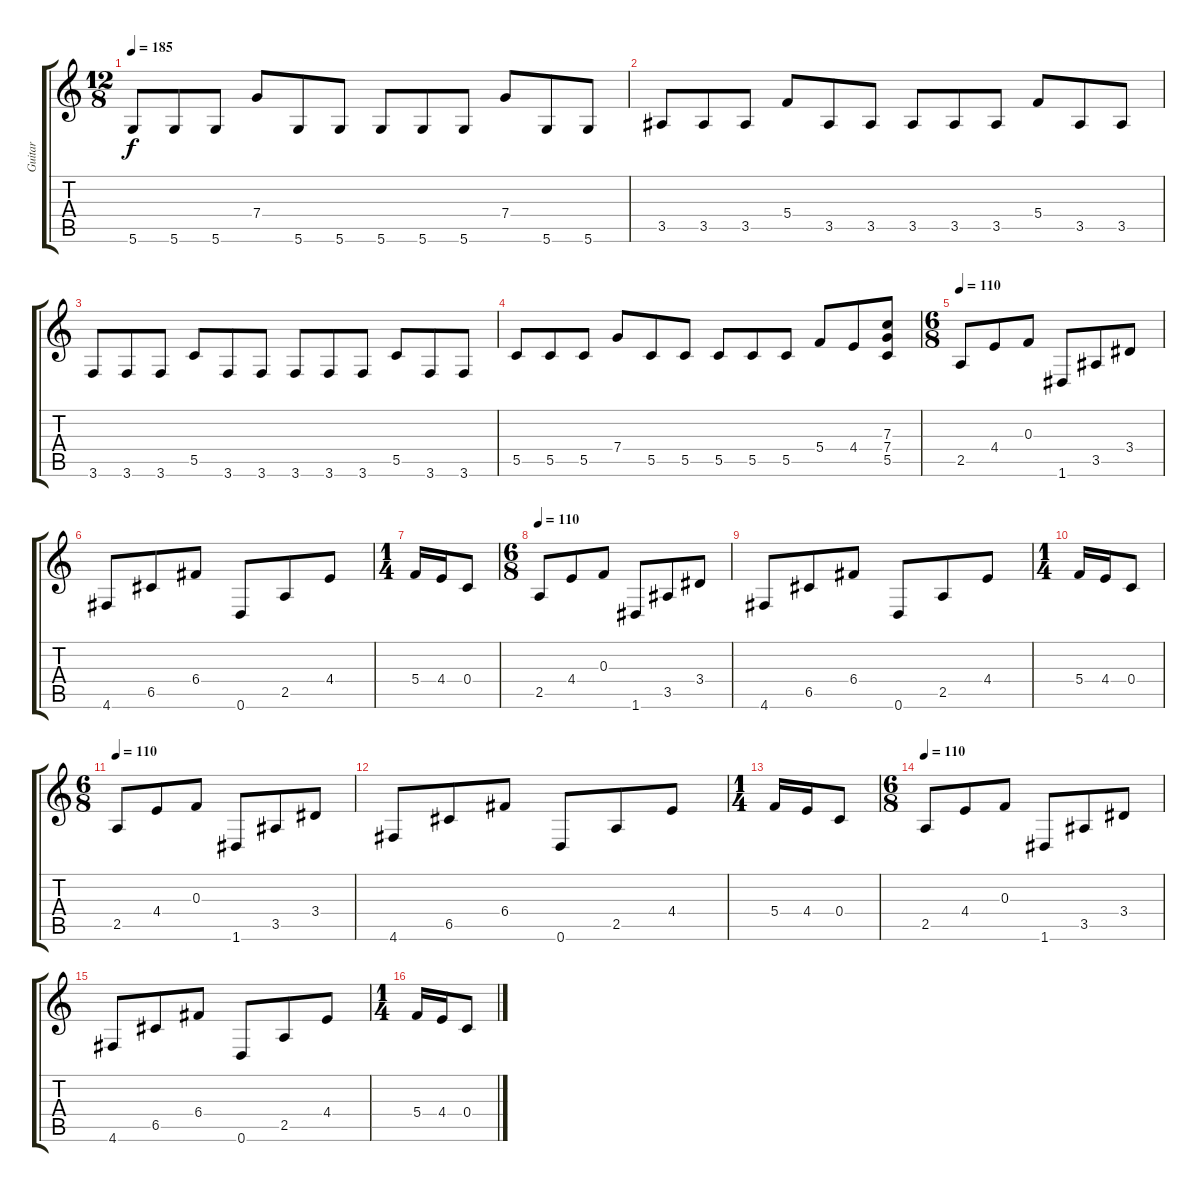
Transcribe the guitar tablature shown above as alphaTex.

\track ("Guitar" "Guitar") {instrument distortionguitar}
\staff {score tabs}
\tuning (D4 A3 F3 C3 G2 D2) {hide}
\ts (12 8)
\tempo 185
\clef g2
\ks c
5.6.8{dy f} 5.6.8 5.6.8 7.4.8 5.6.8 5.6.8 5.6.8 5.6.8 5.6.8 7.4.8 5.6.8 5.6.8 |
3.5.8 3.5.8 3.5.8 5.4.8 3.5.8 3.5.8 3.5.8 3.5.8 3.5.8 5.4.8 3.5.8 3.5.8 |
3.6.8 3.6.8 3.6.8 5.5.8 3.6.8 3.6.8 3.6.8 3.6.8 3.6.8 5.5.8 3.6.8 3.6.8 |
5.5.8 5.5.8 5.5.8 7.4.8 5.5.8 5.5.8 5.5.8 5.5.8 5.5.8 5.4.8 4.4.8 (7.3 7.4 5.5).8 |
\ts (6 8)
\tempo 110
2.5.8 4.4.8 0.3.8 1.6.8 3.5.8 3.4.8 |
4.6.8 6.5.8 6.4.8 0.6.8 2.5.8 4.4.8 |
\ts (1 4)
5.4.16 4.4.16 0.4.8 |
\ts (6 8)
\tempo 110
2.5.8 4.4.8 0.3.8 1.6.8 3.5.8 3.4.8 |
4.6.8{volume 8} 6.5.8 6.4.8 0.6.8 2.5.8 4.4.8 |
\ts (1 4)
5.4.16 4.4.16 0.4.8 |
\ts (6 8)
\tempo 110
2.5.8 4.4.8 0.3.8 1.6.8 3.5.8 3.4.8 |
4.6.8 6.5.8 6.4.8 0.6.8 2.5.8 4.4.8 |
\ts (1 4)
5.4.16 4.4.16 0.4.8 |
\ts (6 8)
\tempo 110
2.5.8 4.4.8 0.3.8 1.6.8 3.5.8 3.4.8 |
4.6.8 6.5.8 6.4.8 0.6.8 2.5.8 4.4.8 |
\ts (1 4)
5.4.16 4.4.16 0.4.8
